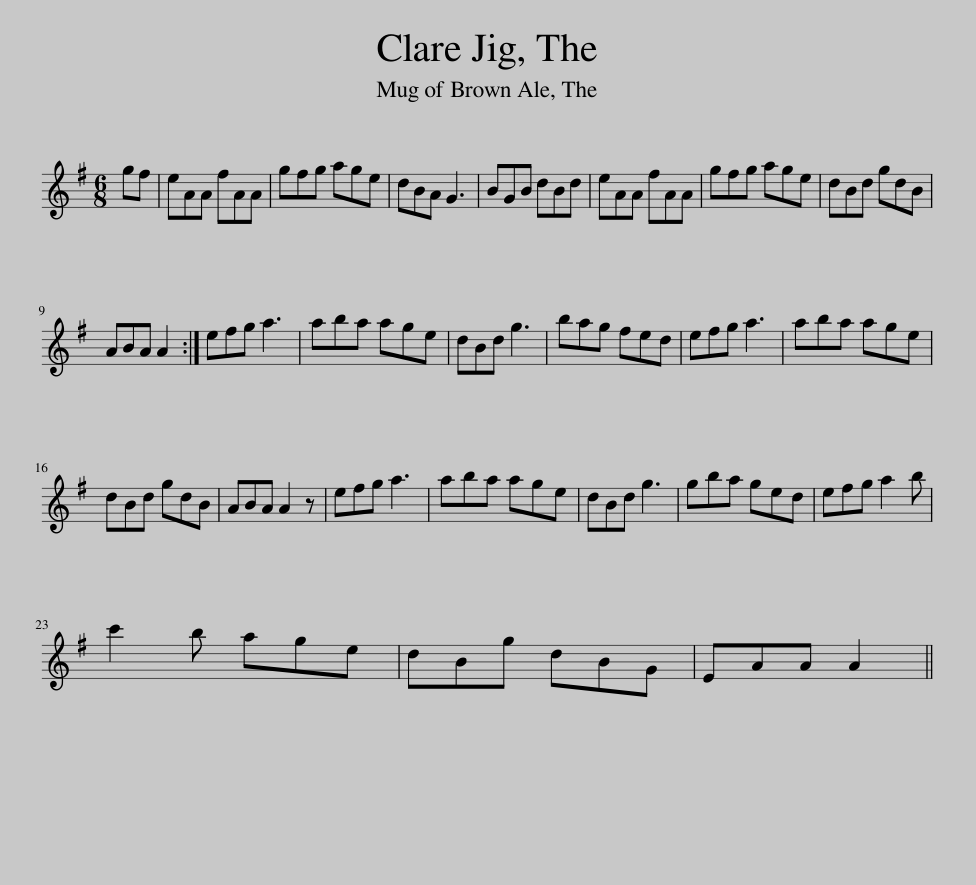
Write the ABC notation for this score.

X:1
L:1/8
M:6/8
I:linebreak $
K:G
V:1 treble
V:1
 gf | eAA fAA | gfg age | dBA G3 | BGB dBd | %5
 eAA fAA | gfg age | dBd gdB |$ ABA A2 :| efg a3 | %10
 aba age | dBd g3 | bag fed | efg a3 | aba age |$ %15
 dBd gdB | ABA A2 z | efg a3 | aba age | dBd g3 | %20
 gba ged | efg a2 b |$ c'2 b age | dBg dBG | EAA A2 || %25
